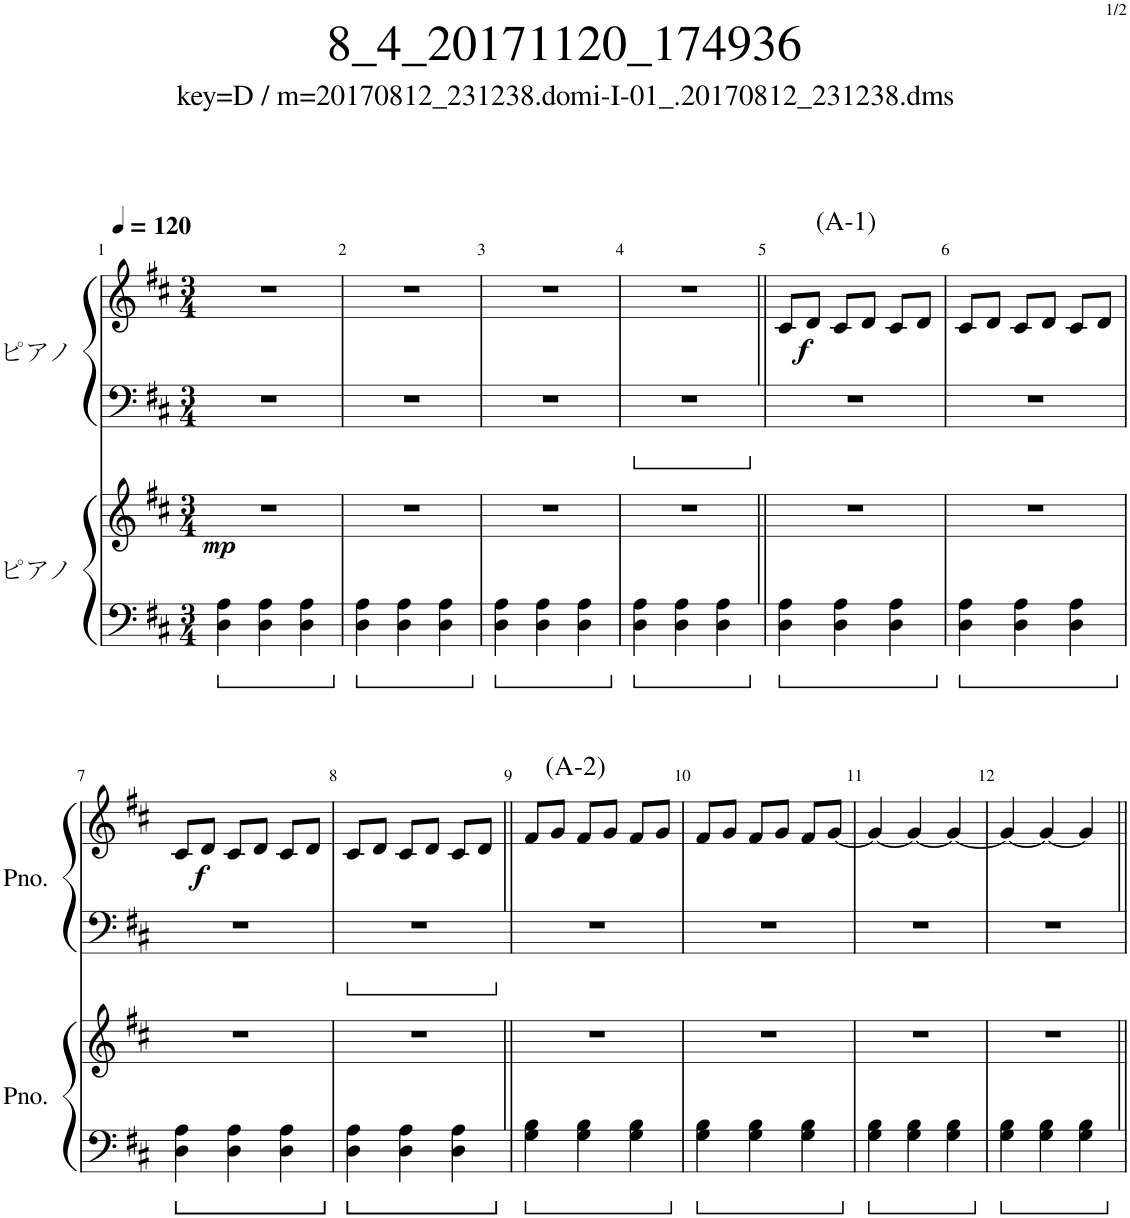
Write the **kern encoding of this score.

**kern	**kern	**dynam	**kern	**kern	**dynam
*part2	*part2	*part2	*part1	*part1	*part1
*staff4	*staff3	*staff3/4	*staff2	*staff1	*staff1/2
*I"ピアノ	*	*	*I"ピアノ	*	*
*clefF4	*clefG2	*	*clefF4	*clefG2	*
*k[f#c#]	*k[f#c#]	*	*k[f#c#]	*k[f#c#]	*
*M3/4	*M3/4	*	*M3/4	*M3/4	*
*MM120	*MM120	*	*MM120	*MM120	*
=1	=1	=1	=1	=1	=1
!	!	!LO:DY:b	!	!	!
4D\ 4A\	2.r	mp	2.r	2.r	.
4D\ 4A\	.	.	.	.	.
4D\ 4A\	.	.	.	.	.
=2	=2	=2	=2	=2	=2
4D\ 4A\	2.r	.	2.r	2.r	.
4D\ 4A\	.	.	.	.	.
4D\ 4A\	.	.	.	.	.
=3	=3	=3	=3	=3	=3
4D\ 4A\	2.r	.	2.r	2.r	.
4D\ 4A\	.	.	.	.	.
4D\ 4A\	.	.	.	.	.
=4	=4	=4	=4	=4	=4
4D\ 4A\	2.r	.	2.r	2.r	.
4D\ 4A\	.	.	.	.	.
4D\ 4A\	.	.	.	.	.
=5||	=5||	=5||	=5||	=5||	=5||
!	!	!	!	!LO:TX:a:t=(A-1)	!
!	!	!	!	!	!LO:DY:b
4D\ 4A\	2.r	.	2.r	8c#/L	f
.	.	.	.	8d/J	.
4D\ 4A\	.	.	.	8c#/L	.
.	.	.	.	8d/J	.
4D\ 4A\	.	.	.	8c#/L	.
.	.	.	.	8d/J	.
=6	=6	=6	=6	=6	=6
4D\ 4A\	2.r	.	2.r	8c#/L	.
.	.	.	.	8d/J	.
4D\ 4A\	.	.	.	8c#/L	.
.	.	.	.	8d/J	.
4D\ 4A\	.	.	.	8c#/L	.
.	.	.	.	8d/J	.
!!LO:LB:g=z
=7	=7	=7	=7	=7	=7
!	!	!	!	!	!LO:DY:b
4D\ 4A\	2.r	.	2.r	8c#/L	f
.	.	.	.	8d/J	.
4D\ 4A\	.	.	.	8c#/L	.
.	.	.	.	8d/J	.
4D\ 4A\	.	.	.	8c#/L	.
.	.	.	.	8d/J	.
=8	=8	=8	=8	=8	=8
4D\ 4A\	2.r	.	2.r	8c#/L	.
.	.	.	.	8d/J	.
4D\ 4A\	.	.	.	8c#/L	.
.	.	.	.	8d/J	.
4D\ 4A\	.	.	.	8c#/L	.
.	.	.	.	8d/J	.
=9||	=9||	=9||	=9||	=9||	=9||
!	!	!	!	!LO:TX:a:t=(A-2)	!
4G\ 4B\	2.r	.	2.r	8f#/L	.
.	.	.	.	8g/J	.
4G\ 4B\	.	.	.	8f#/L	.
.	.	.	.	8g/J	.
4G\ 4B\	.	.	.	8f#/L	.
.	.	.	.	8g/J	.
=10	=10	=10	=10	=10	=10
4G\ 4B\	2.r	.	2.r	8f#/L	.
.	.	.	.	8g/J	.
4G\ 4B\	.	.	.	8f#/L	.
.	.	.	.	8g/J	.
4G\ 4B\	.	.	.	8f#/L	.
.	.	.	.	[8g/J	.
=11	=11	=11	=11	=11	=11
4G\ 4B\	2.r	.	2.r	4g/_	.
4G\ 4B\	.	.	.	4g/_	.
4G\ 4B\	.	.	.	4g/_	.
=12	=12	=12	=12	=12	=12
4G\ 4B\	2.r	.	2.r	4g/_	.
4G\ 4B\	.	.	.	4g/_	.
4G\ 4B\	.	.	.	4g/]	.
=||	=||	=||	=||	=||	=||
*-	*-	*-	*-	*-	*-
